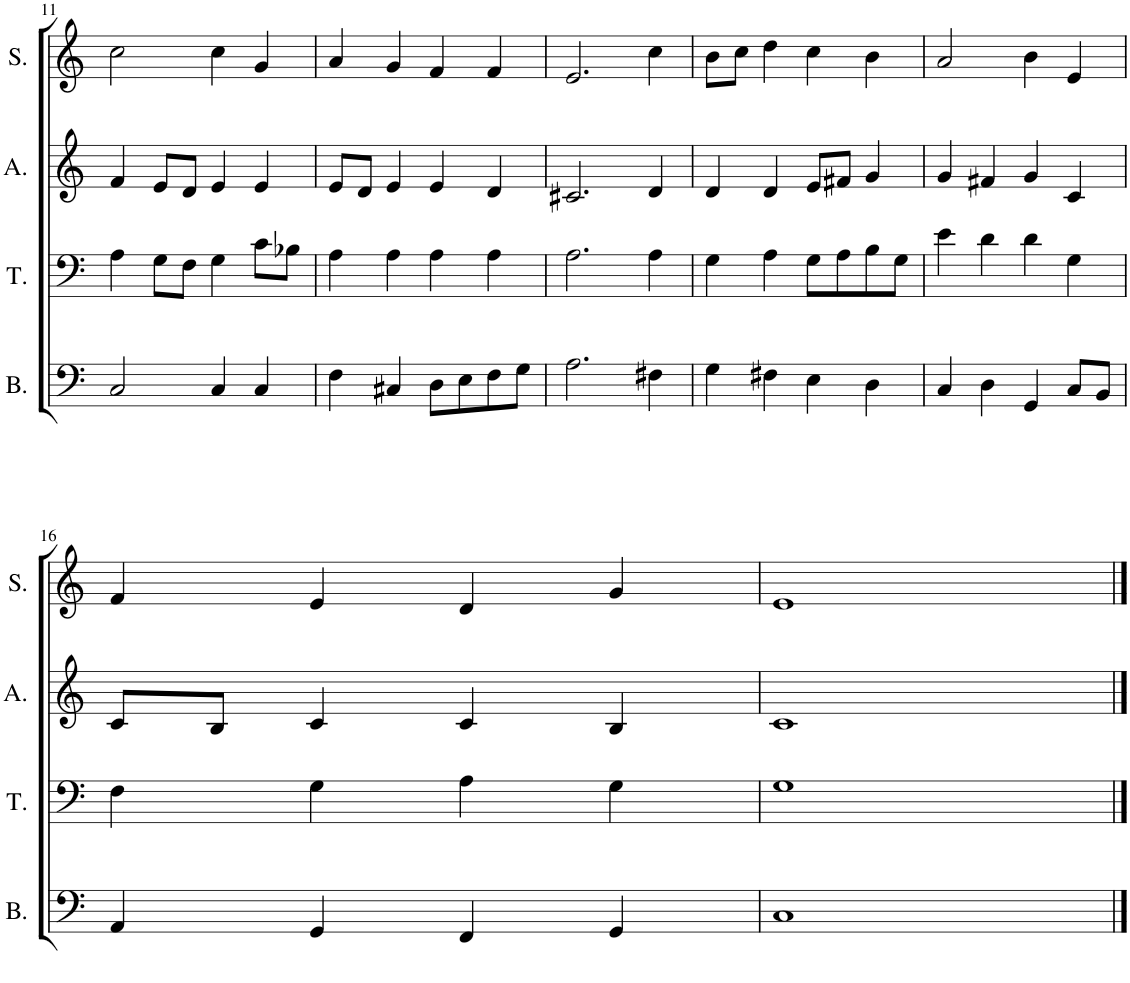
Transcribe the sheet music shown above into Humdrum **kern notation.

**kern	**kern	**kern	**kern
*part4	*part3	*part2	*part1
*staff4	*staff3	*staff2	*staff1
*I"Bass	*I"Tenor	*I"Alto	*I"Soprano
*I'B.	*I'T.	*I'A.	*I'S.
!!LO:PB:g=z
*clefF4	*clefF4	*clefG2	*clefG2
*k[]	*k[]	*k[]	*k[]
*M4/4	*M4/4	*M4/4	*M4/4
=11	=11	=11	=11
2C/	4A\	4f/	2cc\
.	8G\L	8e/L	.
.	8F\J	8d/J	.
4C/	4G\	4e/	4cc\
4C/	8c\L	4e/	4g/
.	8B-X\J	.	.
=12	=12	=12	=12
4F\	4A\	8e/L	4a/
.	.	8d/J	.
4C#X/	4A\	4e/	4g/
8D\L	4A\	4e/	4f/
8E\	.	.	.
8F\	4A\	4d/	4f/
8G\J	.	.	.
=13	=13	=13	=13
2.A\	2.A\	2.c#X/	2.e/
4F#X\	4A\	4d/	4cc\
=14	=14	=14	=14
4G\	4G\	4d/	8b\L
.	.	.	8cc\J
4F#X\	4A\	4d/	4dd\
4E\	8G\L	8e/L	4cc\
.	8A\	8f#X/J	.
4D\	8B\	4g/	4b\
.	8G\J	.	.
=15	=15	=15	=15
4C/	4e\	4g/	2a/
4D\	4d\	4f#X/	.
4GG/	4d\	4g/	4b\
8C/L	4G\	4c/	4e/
8BB/J	.	.	.
!!LO:LB:g=z
=16	=16	=16	=16
4AA/	4F\	8c/L	4f/
.	.	8B/J	.
4GG/	4G\	4c/	4e/
4FF/	4A\	4c/	4d/
4GG/	4G\	4B/	4g/
=17	=17	=17	=17
1C	1G	1c	1e
==	==	==	==
*-	*-	*-	*-
